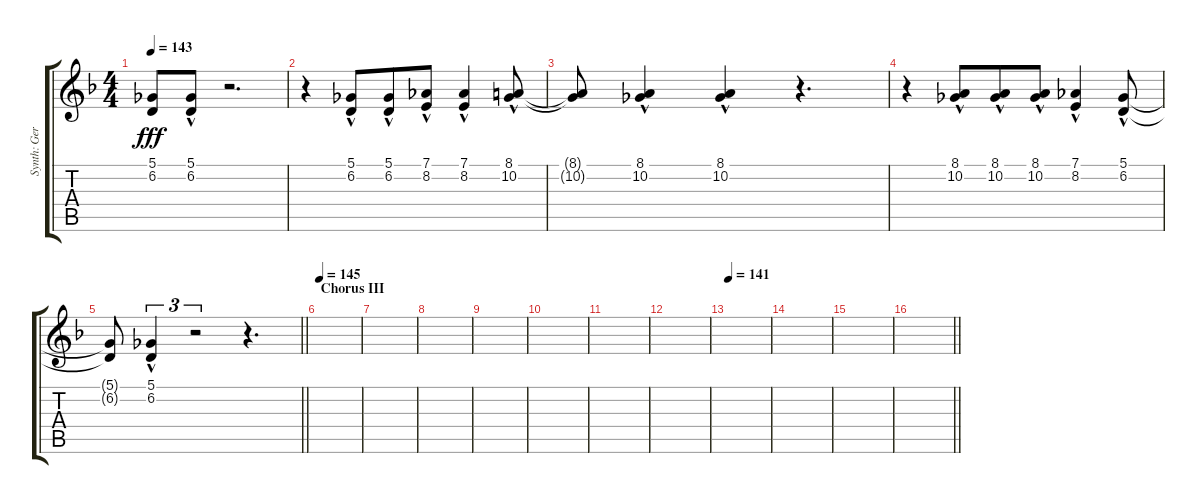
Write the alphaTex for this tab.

\track ("Synth: Gerald" "Synth: Ger") {instrument synthstrings1}
\staff {score tabs}
\tuning (Db4 Ab3 E3 B2 Gb2 Db2) {hide}
\ts (4 4)
\tempo 143
\clef g2
\ks f
(5.1{t} 6.2{t}).8{dy fff} (5.1{hac} 6.2).8 r.2{d} |
r.4 (5.1{hac} 6.2).8 (5.1{hac} 6.2).8{beam merge} (7.1{hac} 8.2).8 (7.1{hac} 8.2).4 (8.1{hac} 10.2).8 |
(8.1{t} 10.2{t}).8 (8.1{hac} 10.2).4 (8.1{hac} 10.2).4 r.4{d} |
r.4 (8.1{hac} 10.2).8 (8.1{hac} 10.2).8{beam merge} (8.1{hac} 10.2).8 (7.1{hac} 8.2).4 (5.1{hac} 6.2).8 |
\barLineRight lightlight
(5.1{t} 6.2{t}).8 (5.1{hac} 6.2).4{tu (3 2)} r.2{tu (3 2)} r.4{d} |
\section ("" "Chorus III")
\tempo 145
|
|
|
|
|
|
|
\tempo 141
|
|
|
\barLineRight lightlight
